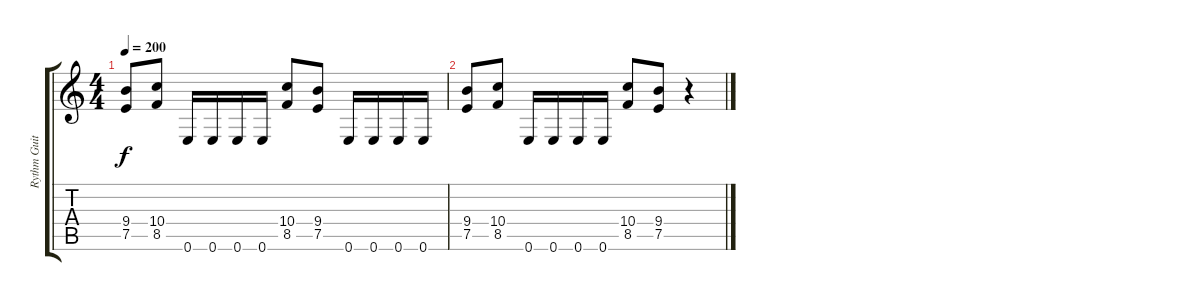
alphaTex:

\track ("Rythm Guitar" "Rythm Guit") {instrument distortionguitar}
\staff {score tabs}
\tuning (E4 B3 G3 D3 A2 E2) {hide}
\ts (4 4)
\tempo 200
\clef g2
\ks c
(9.4 7.5).8{dy f} (10.4 8.5).8 0.6.16 0.6.16 0.6.16 0.6.16 (10.4 8.5).8 (9.4 7.5).8 0.6.16 0.6.16 0.6.16 0.6.16 |
(9.4 7.5).8 (10.4 8.5).8 0.6.16 0.6.16 0.6.16 0.6.16 (10.4 8.5).8 (9.4 7.5).8 r.4
